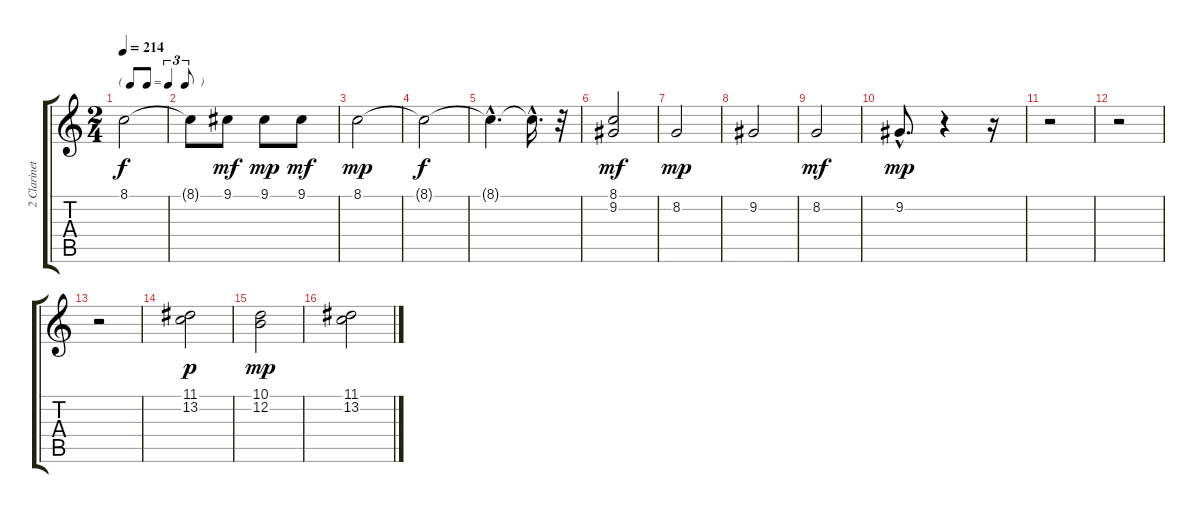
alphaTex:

\track ("2 Clarinets in Bb" "2 Clarinet") {instrument clarinet}
\staff {score tabs}
\tuning (E4 B3 G3 D3 A2 E2) {hide}
\ts (2 4)
\tf triplet8th
\tempo 214
\clef g2
\ks c
8.1{t}.2{dy f} |
8.1{t}.8 9.1.8{dy mf} 9.1.8{dy mp} 9.1.8{dy mf} |
8.1.2{dy mp} |
8.1{t}.2{dy f} |
8.1{hac t}.4{d} 8.1{hac t}.16{d} r.32 |
(8.1 9.2).2{dy mf} |
8.2.2{dy mp} |
9.2.2 |
8.2.2{dy mf} |
9.2{hac}.8{d dy mp} r.4 r.16 |
r.2 |
r.2 |
r.2 |
(11.1 13.2).2{dy p} |
(10.1 12.2).2{dy mp} |
(11.1 13.2).2
